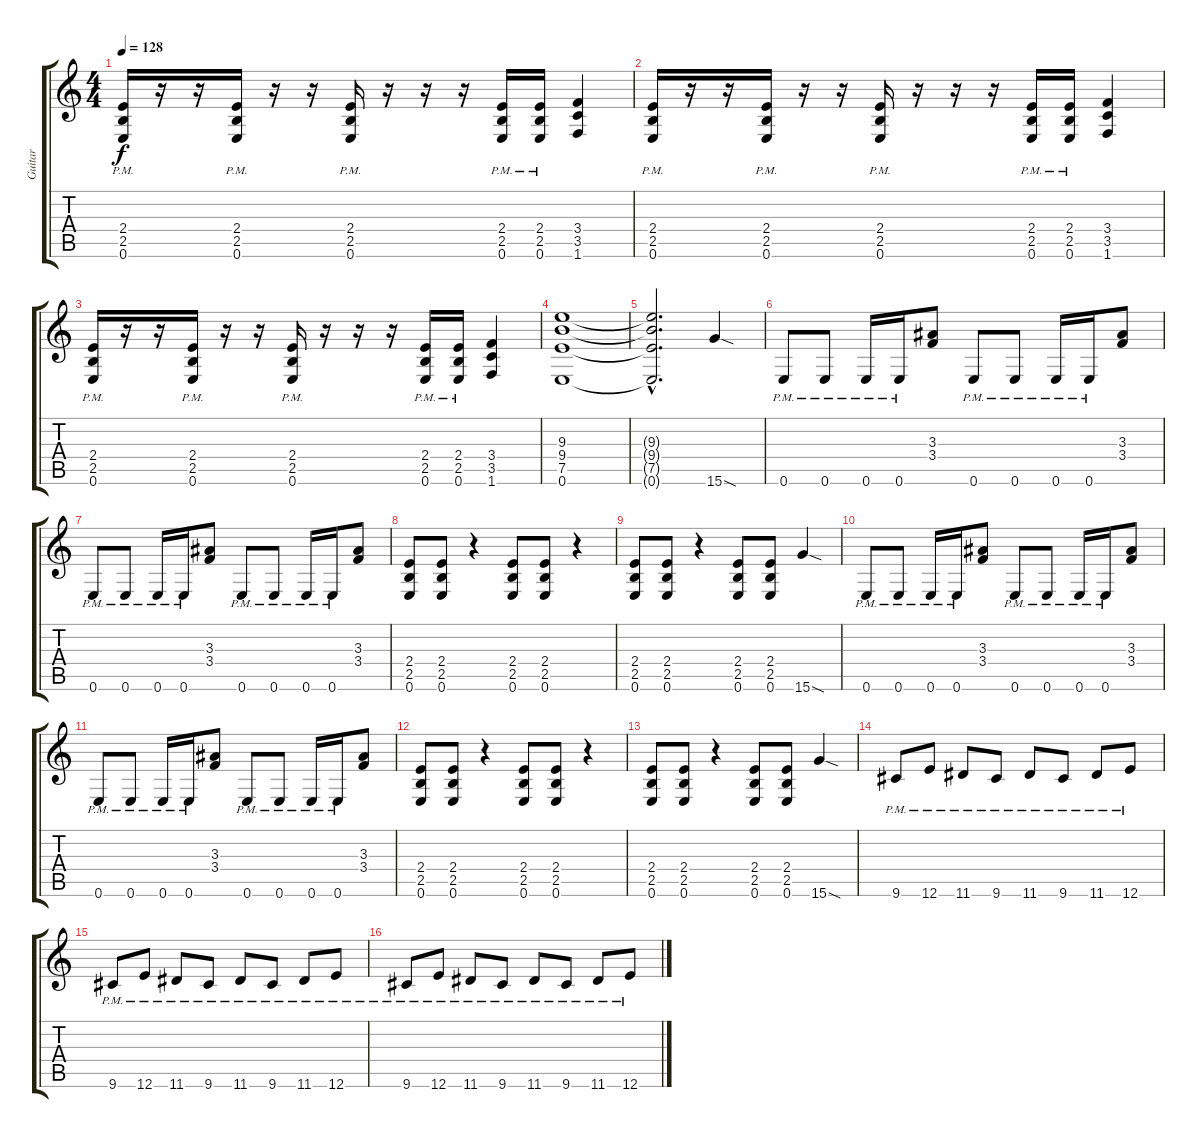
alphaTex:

\track ("Guitar" "Guitar") {instrument distortionguitar}
\staff {score tabs}
\tuning (E4 B3 G3 D3 A2 E2) {hide}
\ts (4 4)
\tempo 128
\clef g2
\ks c
(2.4 2.5 0.6{pm}).16{dy f} r.16 r.16 (2.4 2.5 0.6{pm}).16 r.16 r.16 (2.4 2.5 0.6{pm}).16 r.16 r.16 r.16 (2.4 2.5 0.6{pm}).16 (2.4 2.5{pm} 0.6).16 (3.4 3.5 1.6).4 |
(2.4 2.5 0.6{pm}).16 r.16 r.16 (2.4 2.5 0.6{pm}).16 r.16 r.16 (2.4 2.5 0.6{pm}).16 r.16 r.16 r.16 (2.4 2.5 0.6{pm}).16 (2.4 2.5{pm} 0.6).16 (3.4 3.5 1.6).4 |
(2.4 2.5 0.6{pm}).16 r.16 r.16 (2.4 2.5 0.6{pm}).16 r.16 r.16 (2.4 2.5 0.6{pm}).16 r.16 r.16 r.16 (2.4 2.5 0.6{pm}).16 (2.4 2.5{pm} 0.6).16 (3.4 3.5 1.6).4 |
(9.3 9.4 7.5 0.6).1 |
(9.3{hac t} 9.4{hac t} 7.5{t} 0.6{hac t}).2{d} 15.6{sod}.4 |
0.6{pm}.8 0.6{pm}.8 0.6{pm}.16 0.6{pm}.16 (3.3 3.4).8 0.6{pm}.8 0.6{pm}.8 0.6{pm}.16 0.6{pm}.16 (3.3 3.4).8 |
0.6{pm}.8 0.6{pm}.8 0.6{pm}.16 0.6{pm}.16 (3.3 3.4).8 0.6{pm}.8 0.6{pm}.8 0.6{pm}.16 0.6{pm}.16 (3.3 3.4).8 |
(2.4 2.5 0.6).8 (2.4 2.5 0.6).8 r.4 (2.4 2.5 0.6).8 (2.4 2.5 0.6).8 r.4 |
(2.4 2.5 0.6).8 (2.4 2.5 0.6).8 r.4 (2.4 2.5 0.6).8 (2.4 2.5 0.6).8 15.6{sod}.4 |
0.6{pm}.8 0.6{pm}.8 0.6{pm}.16 0.6{pm}.16 (3.3 3.4).8 0.6{pm}.8 0.6{pm}.8 0.6{pm}.16 0.6{pm}.16 (3.3 3.4).8 |
0.6{pm}.8 0.6{pm}.8 0.6{pm}.16 0.6{pm}.16 (3.3 3.4).8 0.6{pm}.8 0.6{pm}.8 0.6{pm}.16 0.6{pm}.16 (3.3 3.4).8 |
(2.4 2.5 0.6).8 (2.4 2.5 0.6).8 r.4 (2.4 2.5 0.6).8 (2.4 2.5 0.6).8 r.4 |
(2.4 2.5 0.6).8 (2.4 2.5 0.6).8 r.4 (2.4 2.5 0.6).8 (2.4 2.5 0.6).8 15.6{sod}.4 |
9.6{pm}.8 12.6{pm}.8 11.6{pm}.8 9.6{pm}.8 11.6{pm}.8 9.6{pm}.8 11.6{pm}.8 12.6{pm}.8 |
9.6{pm}.8 12.6{pm}.8 11.6{pm}.8 9.6{pm}.8 11.6{pm}.8 9.6{pm}.8 11.6{pm}.8 12.6{pm}.8 |
9.6{pm}.8 12.6{pm}.8 11.6{pm}.8 9.6{pm}.8 11.6{pm}.8 9.6{pm}.8 11.6{pm}.8 12.6{pm}.8
